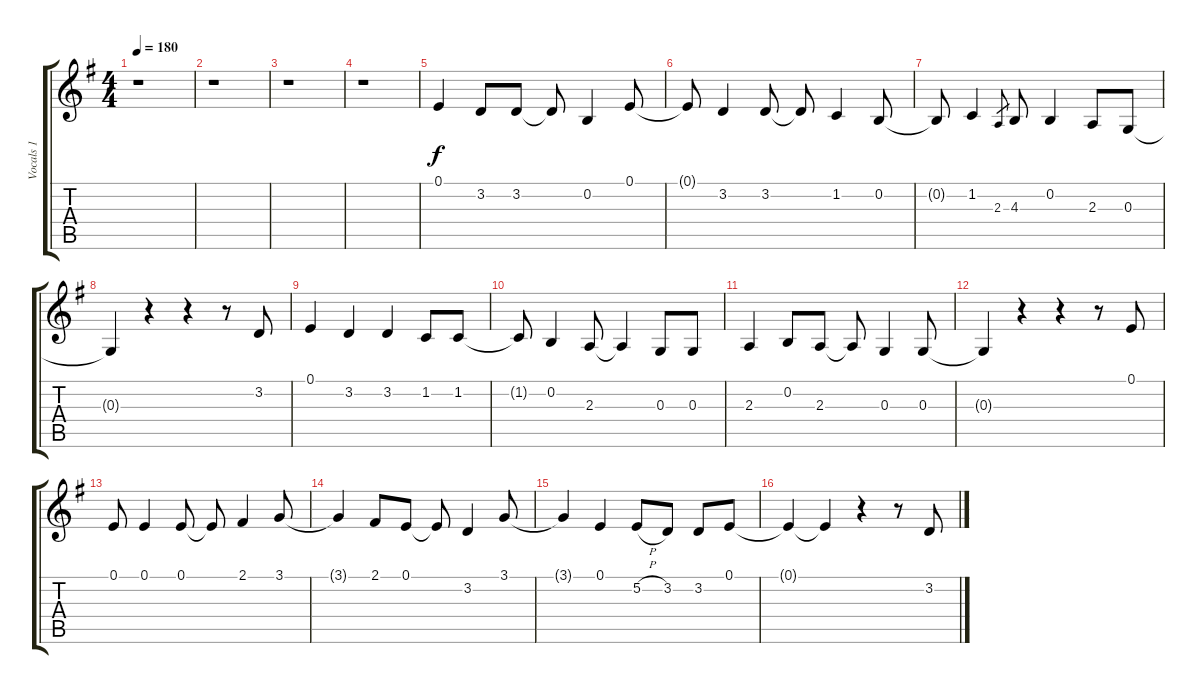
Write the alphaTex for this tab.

\track ("Vocals 1" "Vocals 1") {instrument englishhorn}
\staff {score tabs}
\tuning (E4 B3 G3 D3 A2 E2) {hide}
\ts (4 4)
\tempo 180
\clef g2
\ks g
r.1{dy f} |
r.1 |
r.1 |
r.1 |
0.1.4 3.2.8 3.2.8 3.2{t}.8 0.2.4 0.1.8 |
0.1{t}.8 3.2.4 3.2.8 3.2{t}.8 1.2.4 0.2.8 |
0.2{t}.8 1.2.4 2.3.8{gr} 4.3.8 0.2.4 2.3.8 0.3.8 |
0.3{t}.4 r.4 r.4 r.8 3.2.8 |
0.1.4 3.2.4 3.2.4 1.2.8 1.2.8 |
1.2{t}.8 0.2.4 2.3.8 2.3{t}.4 0.3.8 0.3.8 |
2.3.4 0.2.8 2.3.8 2.3{t}.8 0.3.4 0.3.8 |
0.3{t}.4 r.4 r.4 r.8 0.1.8 |
0.1.8 0.1.4 0.1.8 0.1{t}.8 2.1.4 3.1.8 |
3.1{t}.4 2.1.8 0.1.8 0.1{t}.8 3.2.4 3.1.8 |
3.1{t}.4 0.1.4 5.2{h}.8 3.2.8 3.2.8 0.1.8 |
0.1{t}.4 0.1{t}.4 r.4 r.8 3.2.8
